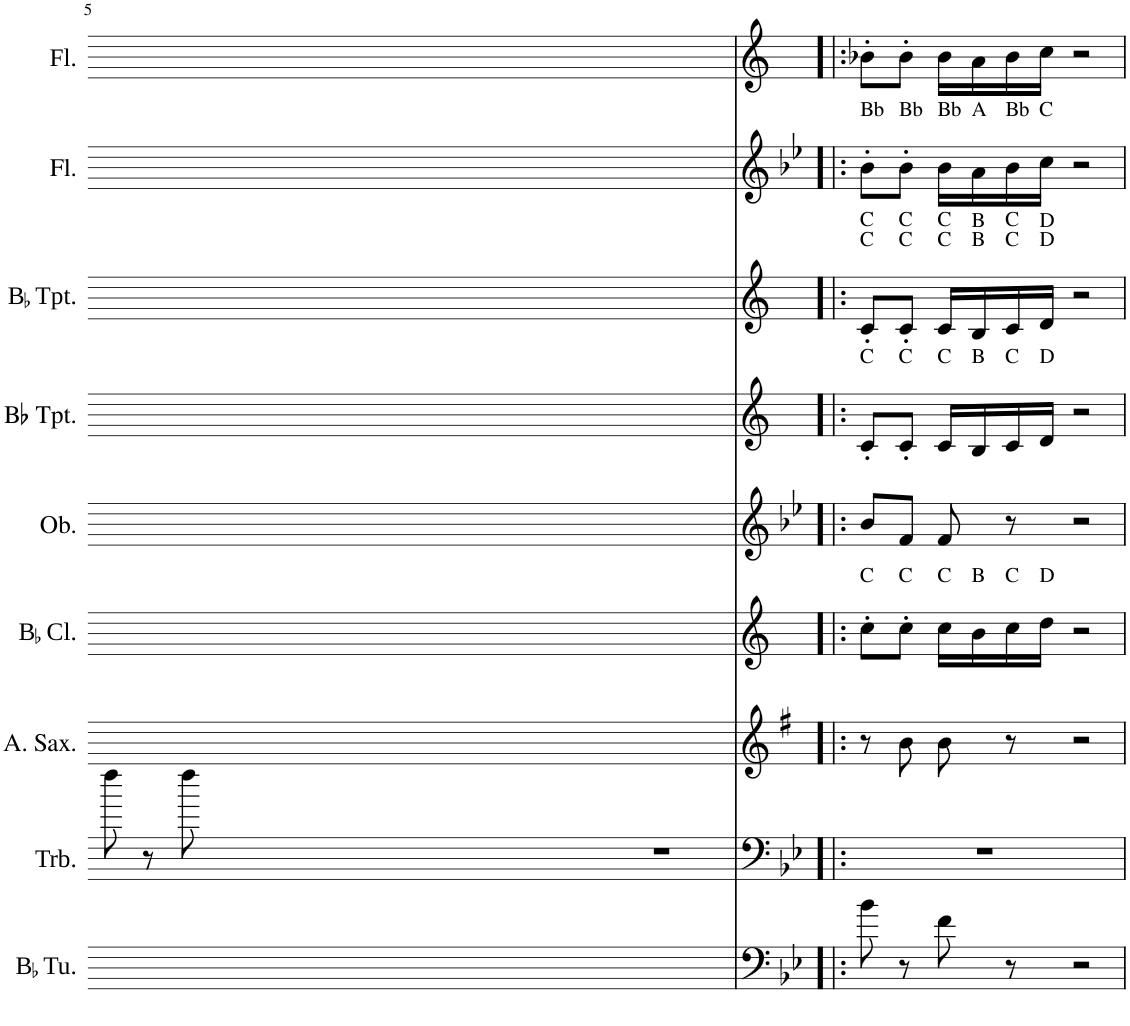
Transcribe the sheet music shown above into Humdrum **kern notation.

**kern	**kern	**kern	**kern	**kern	**kern	**kern	**kern	**kern
*part9	*part8	*part7	*part6	*part5	*part4	*part3	*part2	*part1
*staff9	*staff8	*staff7	*staff6	*staff5	*staff4	*staff3	*staff2	*staff1
*I"BaccidentalFlat Tuba	*I"Trombone	*I"Alto Saxophone	*I"BaccidentalFlat Clarinet	*I"Oboe	*I"Bb Trumpet	*I"BaccidentalFlat Trumpet	*I"Flute	*I"Flute
*I'BaccidentalFlat Tu.	*I'Trb.	*I'A. Sax.	*I'BaccidentalFlat Cl.	*I'Ob.	*I'Bb Tpt.	*I'BaccidentalFlat Tpt.	*I'Fl.	*I'Fl.
!!LO:PB:g=z
*clefF4	*clefF4	*clefG2	*clefG2	*clefG2	*clefG2	*clefG2	*clefG2	*clefG2
*	*	*Trd5c9	*Trd1c2	*	*Trd1c2	*Trd1c2	*	*
*k[b-e-]	*k[b-e-]	*k[f#]	*k[]	*k[b-e-]	*k[]	*k[]	*k[b-e-]	*k[]
*M2/4	*M2/4	*M2/4	*M2/4	*M2/4	*M2/4	*M2/4	*M2/4	*
=5!|:	=5!|:	=5!|:	=5!|:	=5!|:	=5!|:	=5!|:	=5!|:	=5!|:
!	!	!	!	!	!	!	!LO:TX:a:t=Bb	!
!	!	!	!	!	!	!LO:TX:a:t=C	!	!
!	!	!	!	!	!	!LO:TX:a:t=C	!	!
!	!	!	!	!	!LO:TX:a:t=C	!	!	!
!	!	!	!LO:TX:a:t=C	!	!	!	!	!
8b-\	8ff\	8r	8cc'\L	8b-/L	8c'/L	8c'/L	8b-'\L	8b-X'\L
!	!	!	!	!	!	!	!LO:TX:a:t=Bb	!
!	!	!	!	!	!	!LO:TX:a:t=C	!	!
!	!	!	!	!	!	!LO:TX:a:t=C	!	!
!	!	!	!	!	!LO:TX:a:t=C	!	!	!
!	!	!	!LO:TX:a:t=C	!	!	!	!	!
8r	8r	8b\	8cc'\J	8f/J	8c'/J	8c'/J	8b-'\J	8b-'\J
!	!	!	!	!	!	!	!LO:TX:a:t=Bb	!
!	!	!	!	!	!	!LO:TX:a:t=C	!	!
!	!	!	!	!	!	!LO:TX:a:t=C	!	!
!	!	!	!	!	!LO:TX:a:t=C	!	!	!
!	!	!	!LO:TX:a:t=C	!	!	!	!	!
8f\	8ff\	8b\	16cc\LL	8f/	16c/LL	16c/LL	16b-\LL	16b-\LL
!	!	!	!	!	!	!	!LO:TX:a:t=A	!
!	!	!	!	!	!	!LO:TX:a:t=B	!	!
!	!	!	!	!	!	!LO:TX:a:t=B	!	!
!	!	!	!	!	!LO:TX:a:t=B	!	!	!
!	!	!	!LO:TX:a:t=B	!	!	!	!	!
.	.	.	16b\	.	16B/	16B/	16a\	16a\
!	!	!	!	!	!	!	!LO:TX:a:t=Bb	!
!	!	!	!	!	!	!LO:TX:a:t=C	!	!
!	!	!	!	!	!	!LO:TX:a:t=C	!	!
!	!	!	!	!	!LO:TX:a:t=C	!	!	!
!	!	!	!LO:TX:a:t=C	!	!	!	!	!
8r	1.ryy	8r	16cc\	8r	16c/	16c/	16b-\	16b-\
!	!	!	!	!	!	!	!LO:TX:a:t=C	!
!	!	!	!	!	!	!LO:TX:a:t=D	!	!
!	!	!	!	!	!	!LO:TX:a:t=D	!	!
!	!	!	!	!	!LO:TX:a:t=D	!	!	!
!	!	!	!LO:TX:a:t=D	!	!	!	!	!
.	.	.	16dd\JJ	.	16d/JJ	16d/JJ	16cc\JJ	16cc\JJ
2r	.	2r	2r	2r	2r	2r	2r	2r
0ryy	.	0ryy	0ryy	0ryy	0ryy	0ryy	0ryy	0ryy
.	2r	.	.	.	.	.	.	.
.	1r	.	.	.	.	.	.	.
4.ryy	.	4.ryy	4.ryy	4.ryy	4.ryy	4.ryy	4.ryy	4.ryy
=	=	=	=	=	=	=	=	=
*-	*-	*-	*-	*-	*-	*-	*-	*-
